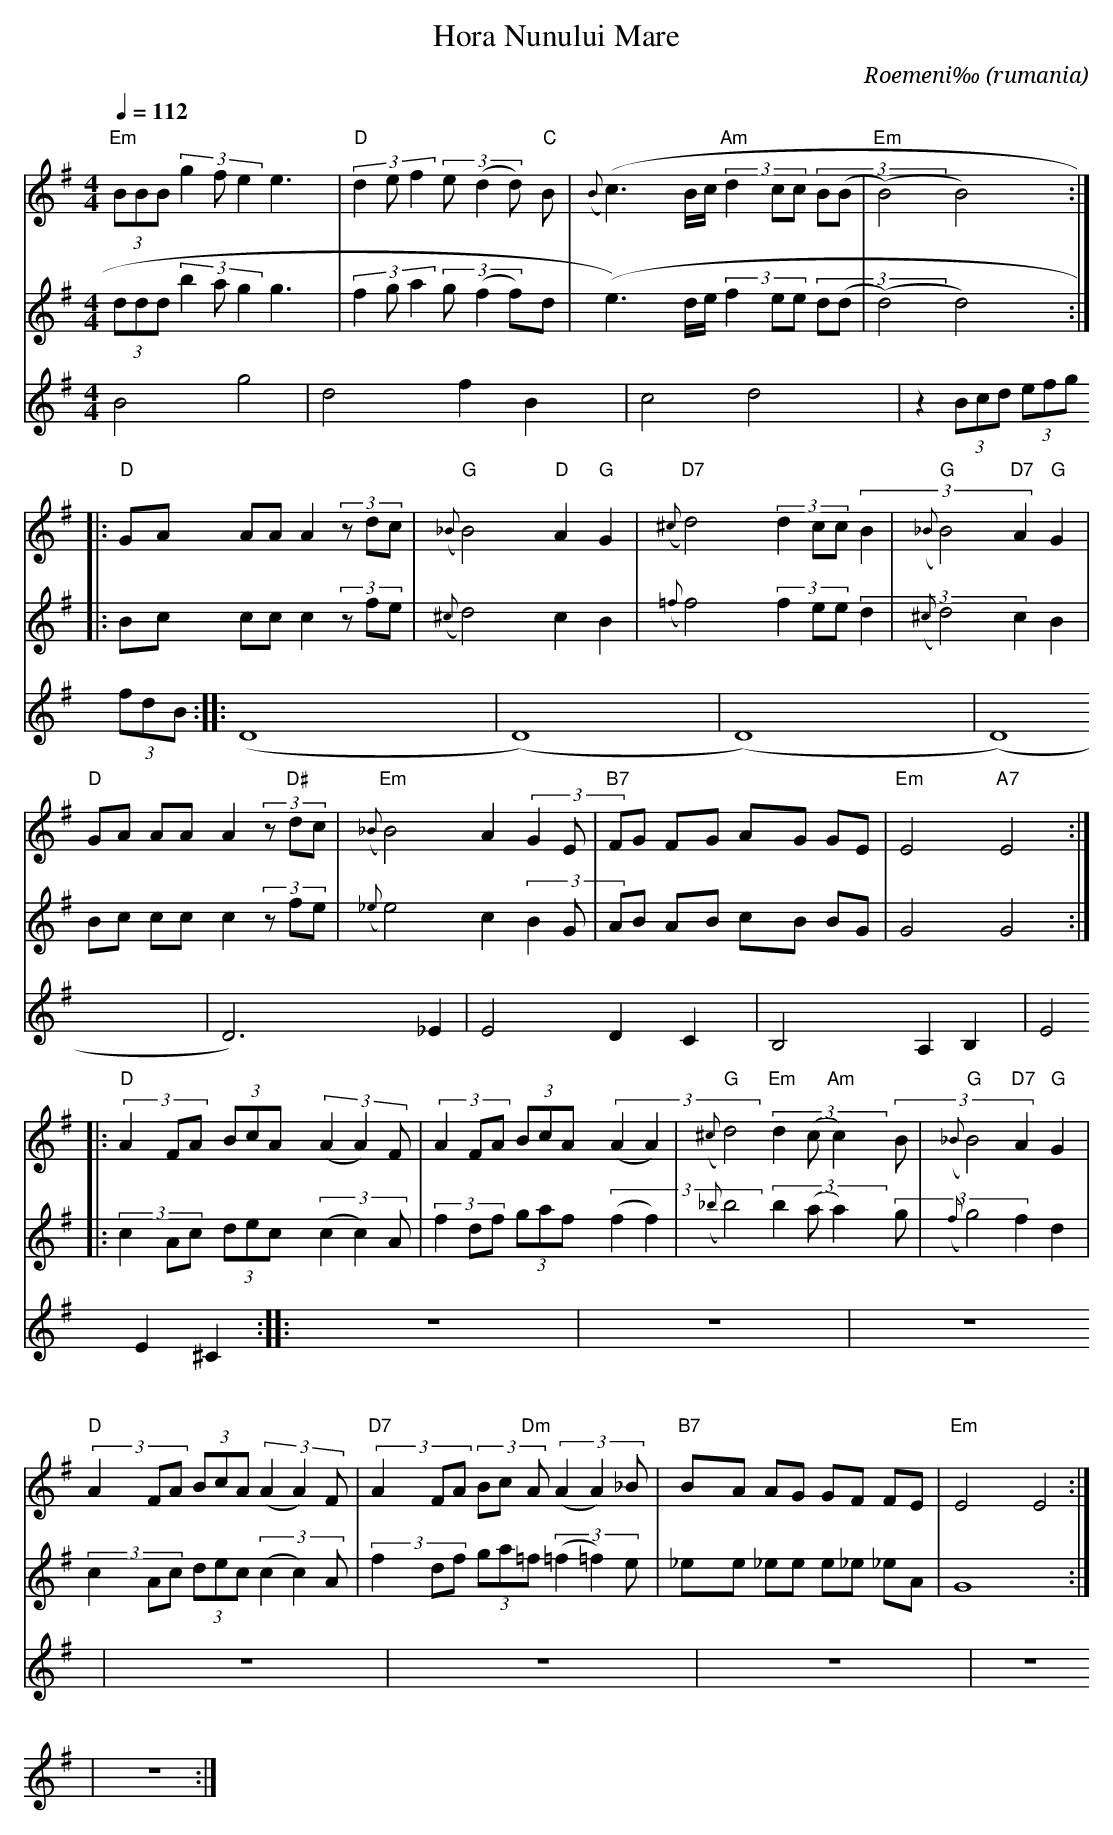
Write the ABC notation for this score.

X:1
T:Hora Nunului Mare
O:rumania
C:Roemeni‰
M:4/4
L:1/8
Q:1/4=112
K:Em
V:1
"Em"  (3BBB  (3g2fe2 e3 |"D"  (3d2ef2  (3e(d2 d)"C" B |{(B}(c3) B/c/"Am"  (3d2cc  (3B(B|"Em" (B4) B4) :| |:
"D" GA AA A2  (3zdc |{(_B}"G" B4) "D" A2 "G" G2 |{(^c}"D7" d4)  (3d2cc  (3B2|{(_B}"G" B4) "D7" A2 "G" G2 |
"D" GA AA A2  (3z"D#" dc |{(_B}"Em" B4) A2  (3G2E|"B7" FG FG AG GE |"Em" E4 "A7" E4 :| |:
"D"  (3A2FA  (3BcA  (3(A2A2)F | (3A2FA  (3BcA  (3(A2A2) |{(^c}"G" d4) "Em"  (3d2(c"Am" c2)  (3B|{(_B}"G" B4) "D7" A2 "G" G2 |
"D"  (3A2FA  (3BcA  (3(A2A2)F |"D7"  (3A2FA  (3Bc"Dm" A  (3(A2A2)_B |"B7" BA AG GF FE |"Em" E4 E4 :|
V:2          %2e stem
(3ddd  (3b2ag2 g3 | (3f2ga2  (3g(f2 f)d |(e3) d/e/ (3f2ee  (3d(d|(d4) d4) :| |:
Bc cc c2  (3zfe |{(^c}d4) c2 B2 |{(=f}f4)  (3f2ee  (3d2|{(^c}d4) c2 B2 |
Bc cc c2  (3zfe |{(_e}e4) c2  (3B2G|AB AB cB BG |G4 G4 :| |:
(3c2Ac  (3dec  (3(c2c2)A | (3f2df  (3gaf  (3(f2f2) |{(_b}b4)  (3b2(aa2)  (3g|{(f}g4) f2 d2 |
(3c2Ac  (3dec  (3(c2c2)A | (3f2df  (3ga=f  (3(=f2=f2)e |_ee _ee e_e _eA |G8 :|
V:3          %3e stem
B4 g4 |d4 f2 B2 |c4 d4 |z2  (3Bcd  (3efg  (3fdB :| |:
(D8 |(D8) |(D8) |(D8) |
D6) _E2 |E4 D2 C2 |B,4 A,2 B,2 |E4 E2 ^C2 :| |:
z8 |z8 |z8 |z8 |
z8 |z8 |z8 |z8 :|
